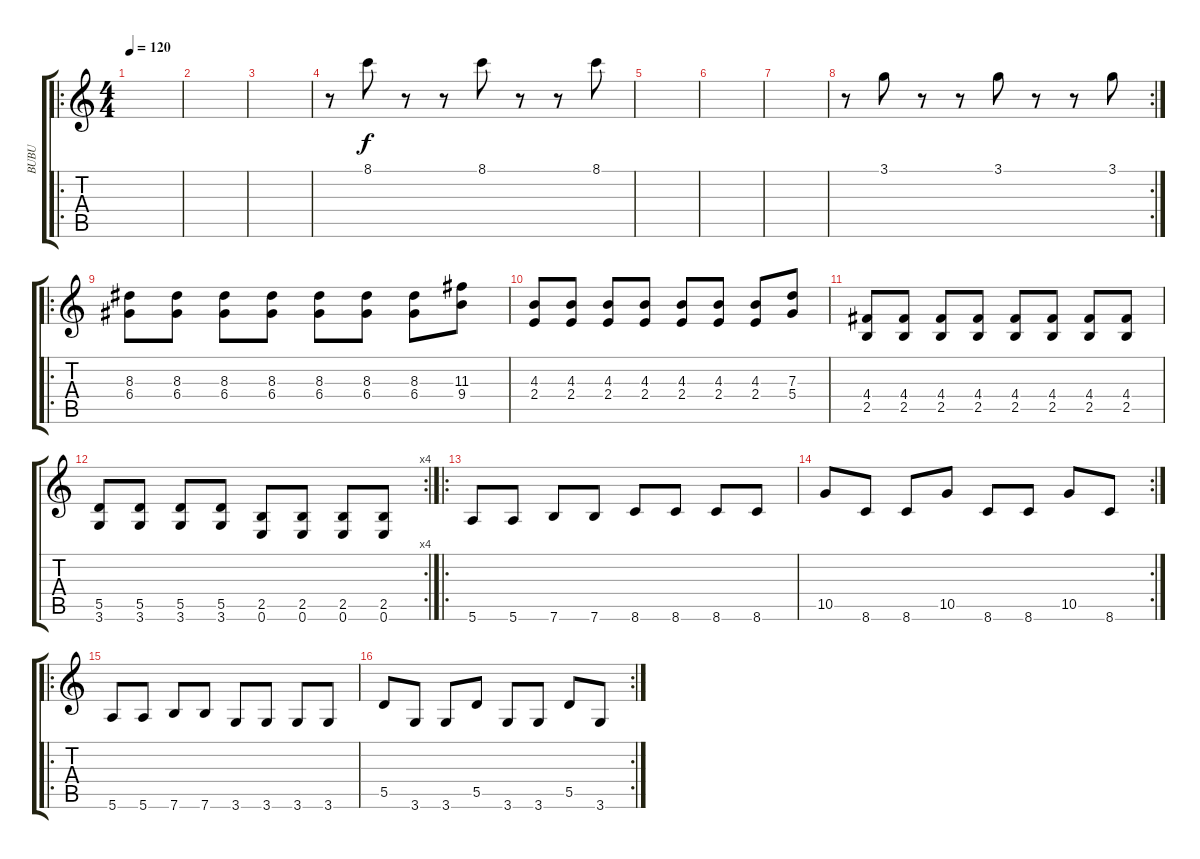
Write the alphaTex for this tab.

\track ("BUBU" "BUBU") {instrument overdrivenguitar}
\staff {score tabs}
\tuning (E4 B3 G3 D3 A2 E2) {hide}
\ro
\ts (4 4)
\tempo 120
\clef g2
\ks c
|
|
|
r.8 8.1.8 r.8 r.8 8.1.8 r.8 r.8 8.1.8 |
|
|
|
\rc 2
r.8 3.1.8 r.8 r.8 3.1.8 r.8 r.8 3.1.8 |
\ro
(8.3 6.4).8 (8.3 6.4).8 (8.3 6.4).8 (8.3 6.4).8 (8.3 6.4).8 (8.3 6.4).8 (8.3 6.4).8 (11.3 9.4).8 |
(4.3 2.4).8 (4.3 2.4).8 (4.3 2.4).8 (4.3 2.4).8 (4.3 2.4).8 (4.3 2.4).8 (4.3 2.4).8 (7.3 5.4).8 |
(4.4 2.5).8 (4.4 2.5).8 (4.4 2.5).8 (4.4 2.5).8 (4.4 2.5).8 (4.4 2.5).8 (4.4 2.5).8 (4.4 2.5).8 |
\rc 4
(5.5 3.6).8 (5.5 3.6).8 (5.5 3.6).8 (5.5 3.6).8 (2.5 0.6).8 (2.5 0.6).8 (2.5 0.6).8 (2.5 0.6).8 |
\ro
5.6.8 5.6.8 7.6.8 7.6.8 8.6.8 8.6.8 8.6.8 8.6.8 |
\rc 2
10.5.8 8.6.8 8.6.8 10.5.8 8.6.8 8.6.8 10.5.8 8.6.8 |
\ro
5.6.8 5.6.8 7.6.8 7.6.8 3.6.8 3.6.8 3.6.8 3.6.8 |
\rc 2
5.5.8 3.6.8 3.6.8 5.5.8 3.6.8 3.6.8 5.5.8 3.6.8
